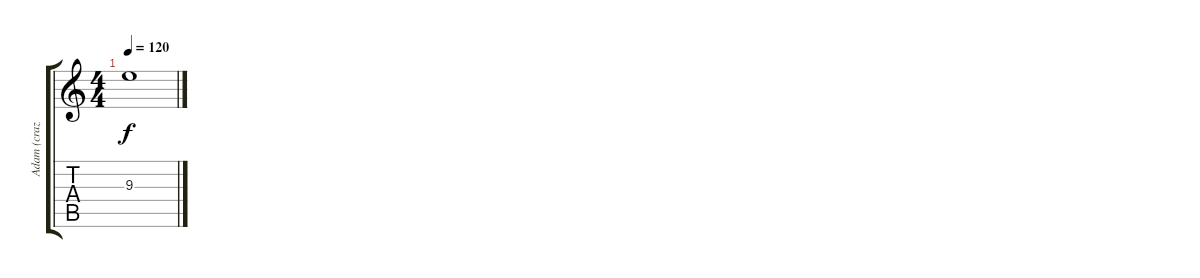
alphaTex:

\track ("Adam (crazy)" "Adam (craz") {instrument distortionguitar}
\staff {score tabs}
\tuning (E4 B3 G3 D3 A2 E2) {hide}
\ts (4 4)
\tempo 120
\clef g2
\ks c
9.3.1{dy f}
